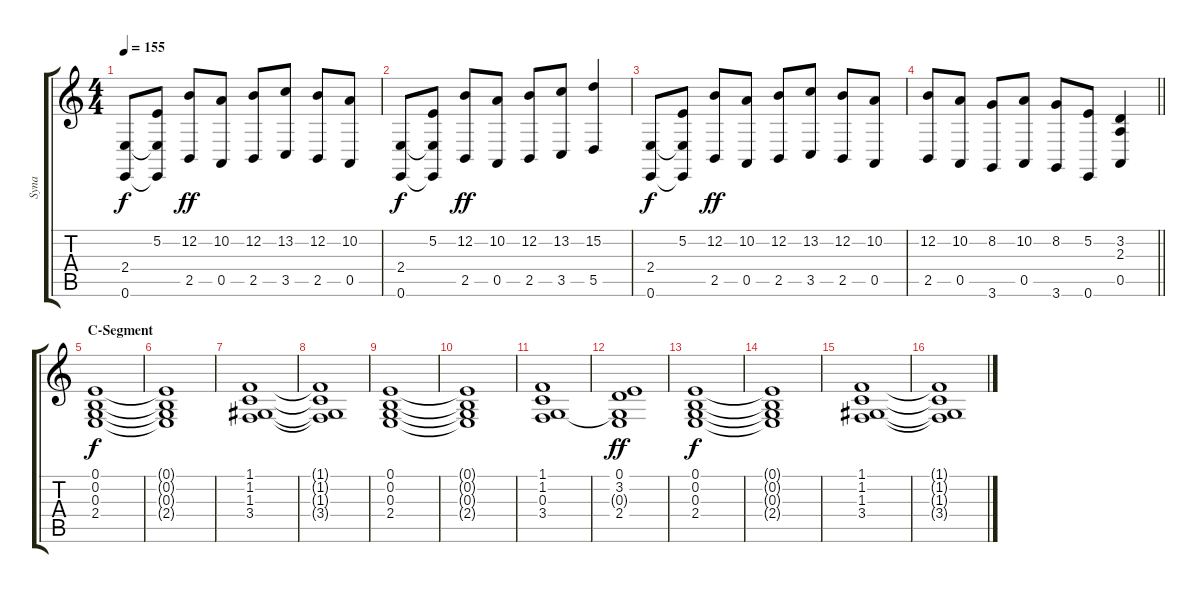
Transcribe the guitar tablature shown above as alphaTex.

\track ("Syna" "Syna") {instrument stringensemble1}
\staff {score tabs}
\tuning (E4 B3 G3 D3 A2 E2) {hide}
\ts (4 4)
\tempo 155
\clef g2
\ks c
(2.4 0.6).8{dy f} (5.2 2.4{t} 0.6{t}).8 (12.2 2.5).8{dy ff} (10.2 0.5).8 (12.2 2.5).8 (13.2 3.5).8 (12.2 2.5).8 (10.2 0.5).8 |
(2.4 0.6).8{dy f} (5.2 2.4{t} 0.6{t}).8 (12.2 2.5).8{dy ff} (10.2 0.5).8 (12.2 2.5).8 (13.2 3.5).8 (15.2 5.5).4 |
(2.4 0.6).8{dy f} (5.2 2.4{t} 0.6{t}).8 (12.2 2.5).8{dy ff} (10.2 0.5).8 (12.2 2.5).8 (13.2 3.5).8 (12.2 2.5).8 (10.2 0.5).8 |
\barLineRight lightlight
(12.2 2.5).8 (10.2 0.5).8 (8.2 3.6).8 (10.2 0.5).8 (8.2 3.6).8 (5.2 0.6).8 (3.2 2.3 0.5).4 |
\section ("" "C-Segment")
(0.1 0.2 0.3 2.4).1{dy f instrument choiraahs} |
(0.1{t} 0.2{t} 0.3{t} 2.4{t}).1 |
(1.1 1.2 1.3 3.4).1 |
(1.1{t} 1.2{t} 1.3{t} 3.4{t}).1 |
(0.1 0.2 0.3 2.4).1 |
(0.1{t} 0.2{t} 0.3{t} 2.4{t}).1 |
(1.1 1.2 0.3 3.4).1 |
(0.1 3.2 0.3{t} 2.4).1{dy ff} |
(0.1 0.2 0.3 2.4).1{dy f} |
(0.1{t} 0.2{t} 0.3{t} 2.4{t}).1 |
(1.1 1.2 1.3 3.4).1 |
(1.1{t} 1.2{t} 1.3{t} 3.4{t}).1
